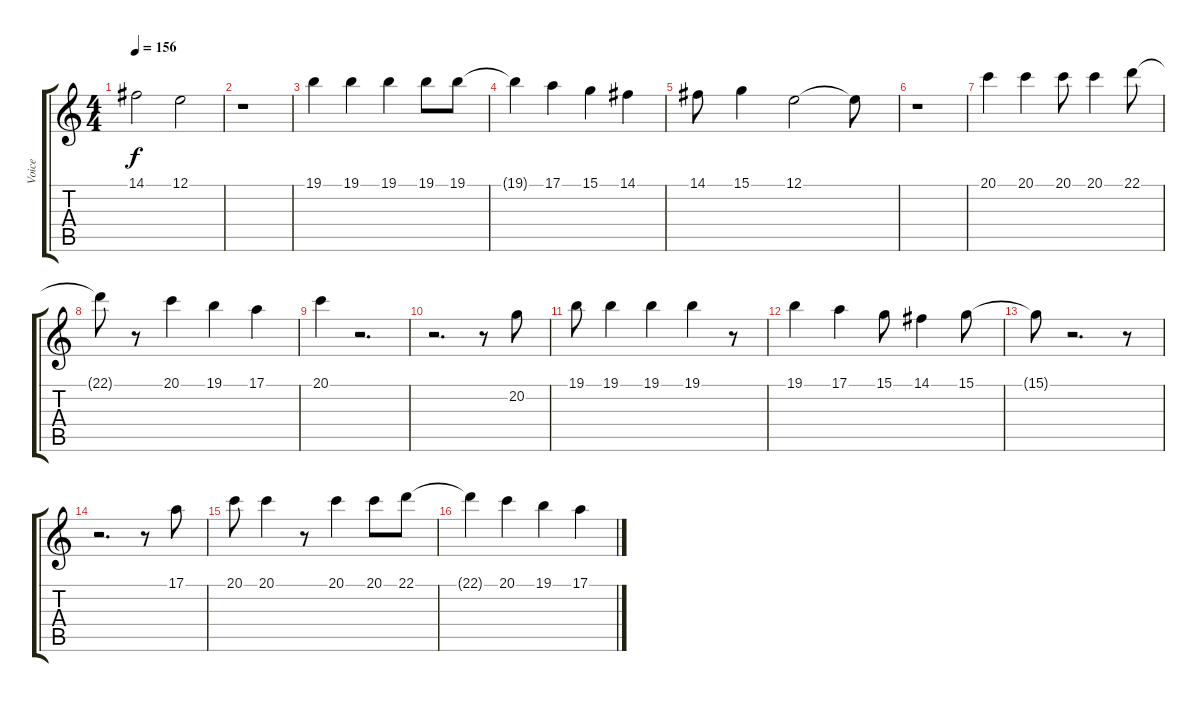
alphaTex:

\track (" Voice" " Voice") {instrument tremolostrings}
\staff {score tabs}
\tuning (E4 B3 G3 D3 A2 E2) {hide}
\ts (4 4)
\tempo 156
\clef g2
\ks c
14.1.2{dy f} 12.1.2 |
r.1 |
19.1.4 19.1.4 19.1.4 19.1.8 19.1.8 |
19.1{t}.4 17.1.4 15.1.4 14.1.4 |
14.1.8 15.1.4 12.1.2 12.1{t}.8 |
r.1 |
20.1.4 20.1.4 20.1.8 20.1.4 22.1.8 |
22.1{t}.8 r.8 20.1.4 19.1.4 17.1.4 |
20.1.4 r.2{d} |
r.2{d} r.8 20.2.8 |
19.1.8 19.1.4 19.1.4 19.1.4 r.8 |
19.1.4 17.1.4 15.1.8 14.1.4 15.1.8 |
15.1{t}.8 r.2{d} r.8 |
r.2{d} r.8 17.1.8 |
20.1.8 20.1.4 r.8 20.1.4 20.1.8 22.1.8 |
22.1{t}.4 20.1.4 19.1.4 17.1.4
